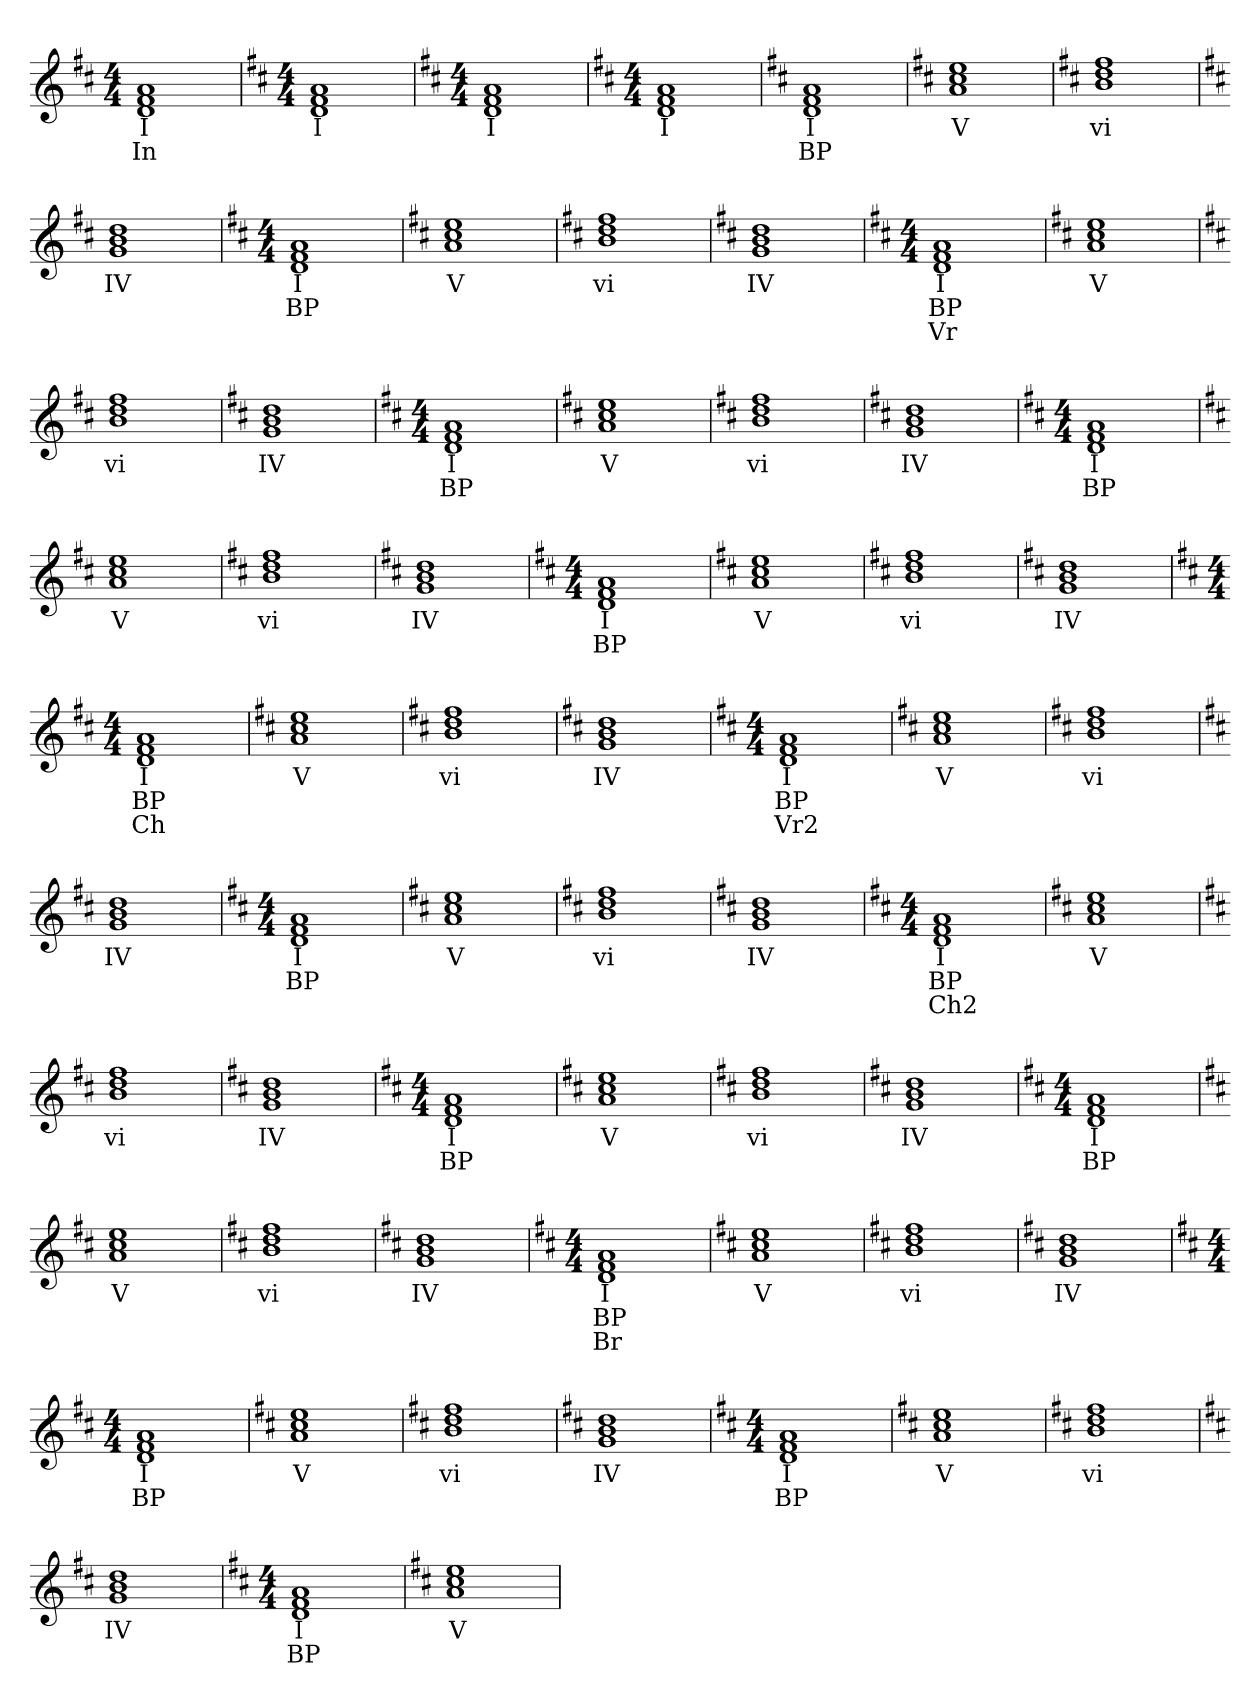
**kern	**text	**text	**text
*part1	*part1	*part1	*part1
*staff1	*staff1	*staff1	*staff1
*k[f#c#]	*	*	*
*D:	*	*	*
*M4/4	*	*	*
=	=	=	=
1d 1f# 1a	I	In	.
=	=	=	=
*k[f#c#]	*	*	*
*D:	*	*	*
*M4/4	*	*	*
1d 1f# 1a	I	.	.
=	=	=	=
*k[f#c#]	*	*	*
*D:	*	*	*
*M4/4	*	*	*
1d 1f# 1a	I	.	.
=	=	=	=
*k[f#c#]	*	*	*
*D:	*	*	*
*M4/4	*	*	*
1d 1f# 1a	I	.	.
=	=	=	=
*k[f#c#]	*	*	*
*D:	*	*	*
1d 1f# 1a	I	BP	.
=	=	=	=
*k[f#c#]	*	*	*
*D:	*	*	*
1a 1cc# 1ee	V	.	.
=	=	=	=
*k[f#c#]	*	*	*
*D:	*	*	*
1b 1dd 1ff#	vi	.	.
=	=	=	=
*k[f#c#]	*	*	*
*D:	*	*	*
1g 1b 1dd	IV	.	.
=	=	=	=
*k[f#c#]	*	*	*
*D:	*	*	*
*M4/4	*	*	*
1d 1f# 1a	I	BP	.
=	=	=	=
*k[f#c#]	*	*	*
*D:	*	*	*
1a 1cc# 1ee	V	.	.
=	=	=	=
*k[f#c#]	*	*	*
*D:	*	*	*
1b 1dd 1ff#	vi	.	.
=	=	=	=
*k[f#c#]	*	*	*
*D:	*	*	*
1g 1b 1dd	IV	.	.
=	=	=	=
*k[f#c#]	*	*	*
*D:	*	*	*
*M4/4	*	*	*
1d 1f# 1a	I	BP	Vr
=	=	=	=
*k[f#c#]	*	*	*
*D:	*	*	*
1a 1cc# 1ee	V	.	.
=	=	=	=
*k[f#c#]	*	*	*
*D:	*	*	*
1b 1dd 1ff#	vi	.	.
=	=	=	=
*k[f#c#]	*	*	*
*D:	*	*	*
1g 1b 1dd	IV	.	.
=	=	=	=
*k[f#c#]	*	*	*
*D:	*	*	*
*M4/4	*	*	*
1d 1f# 1a	I	BP	.
=	=	=	=
*k[f#c#]	*	*	*
*D:	*	*	*
1a 1cc# 1ee	V	.	.
=	=	=	=
*k[f#c#]	*	*	*
*D:	*	*	*
1b 1dd 1ff#	vi	.	.
=	=	=	=
*k[f#c#]	*	*	*
*D:	*	*	*
1g 1b 1dd	IV	.	.
=	=	=	=
*k[f#c#]	*	*	*
*D:	*	*	*
*M4/4	*	*	*
1d 1f# 1a	I	BP	.
=	=	=	=
*k[f#c#]	*	*	*
*D:	*	*	*
1a 1cc# 1ee	V	.	.
=	=	=	=
*k[f#c#]	*	*	*
*D:	*	*	*
1b 1dd 1ff#	vi	.	.
=	=	=	=
*k[f#c#]	*	*	*
*D:	*	*	*
1g 1b 1dd	IV	.	.
=	=	=	=
*k[f#c#]	*	*	*
*D:	*	*	*
*M4/4	*	*	*
1d 1f# 1a	I	BP	.
=	=	=	=
*k[f#c#]	*	*	*
*D:	*	*	*
1a 1cc# 1ee	V	.	.
=	=	=	=
*k[f#c#]	*	*	*
*D:	*	*	*
1b 1dd 1ff#	vi	.	.
=	=	=	=
*k[f#c#]	*	*	*
*D:	*	*	*
1g 1b 1dd	IV	.	.
=	=	=	=
*k[f#c#]	*	*	*
*D:	*	*	*
*M4/4	*	*	*
1d 1f# 1a	I	BP	Ch
=	=	=	=
*k[f#c#]	*	*	*
*D:	*	*	*
1a 1cc# 1ee	V	.	.
=	=	=	=
*k[f#c#]	*	*	*
*D:	*	*	*
1b 1dd 1ff#	vi	.	.
=	=	=	=
*k[f#c#]	*	*	*
*D:	*	*	*
1g 1b 1dd	IV	.	.
=	=	=	=
*k[f#c#]	*	*	*
*D:	*	*	*
*M4/4	*	*	*
1d 1f# 1a	I	BP	Vr2
=	=	=	=
*k[f#c#]	*	*	*
*D:	*	*	*
1a 1cc# 1ee	V	.	.
=	=	=	=
*k[f#c#]	*	*	*
*D:	*	*	*
1b 1dd 1ff#	vi	.	.
=	=	=	=
*k[f#c#]	*	*	*
*D:	*	*	*
1g 1b 1dd	IV	.	.
=	=	=	=
*k[f#c#]	*	*	*
*D:	*	*	*
*M4/4	*	*	*
1d 1f# 1a	I	BP	.
=	=	=	=
*k[f#c#]	*	*	*
*D:	*	*	*
1a 1cc# 1ee	V	.	.
=	=	=	=
*k[f#c#]	*	*	*
*D:	*	*	*
1b 1dd 1ff#	vi	.	.
=	=	=	=
*k[f#c#]	*	*	*
*D:	*	*	*
1g 1b 1dd	IV	.	.
=	=	=	=
*k[f#c#]	*	*	*
*D:	*	*	*
*M4/4	*	*	*
1d 1f# 1a	I	BP	Ch2
=	=	=	=
*k[f#c#]	*	*	*
*D:	*	*	*
1a 1cc# 1ee	V	.	.
=	=	=	=
*k[f#c#]	*	*	*
*D:	*	*	*
1b 1dd 1ff#	vi	.	.
=	=	=	=
*k[f#c#]	*	*	*
*D:	*	*	*
1g 1b 1dd	IV	.	.
=	=	=	=
*k[f#c#]	*	*	*
*D:	*	*	*
*M4/4	*	*	*
1d 1f# 1a	I	BP	.
=	=	=	=
*k[f#c#]	*	*	*
*D:	*	*	*
1a 1cc# 1ee	V	.	.
=	=	=	=
*k[f#c#]	*	*	*
*D:	*	*	*
1b 1dd 1ff#	vi	.	.
=	=	=	=
*k[f#c#]	*	*	*
*D:	*	*	*
1g 1b 1dd	IV	.	.
=	=	=	=
*k[f#c#]	*	*	*
*D:	*	*	*
*M4/4	*	*	*
1d 1f# 1a	I	BP	.
=	=	=	=
*k[f#c#]	*	*	*
*D:	*	*	*
1a 1cc# 1ee	V	.	.
=	=	=	=
*k[f#c#]	*	*	*
*D:	*	*	*
1b 1dd 1ff#	vi	.	.
=	=	=	=
*k[f#c#]	*	*	*
*D:	*	*	*
1g 1b 1dd	IV	.	.
=	=	=	=
*k[f#c#]	*	*	*
*D:	*	*	*
*M4/4	*	*	*
1d 1f# 1a	I	BP	Br
=	=	=	=
*k[f#c#]	*	*	*
*D:	*	*	*
1a 1cc# 1ee	V	.	.
=	=	=	=
*k[f#c#]	*	*	*
*D:	*	*	*
1b 1dd 1ff#	vi	.	.
=	=	=	=
*k[f#c#]	*	*	*
*D:	*	*	*
1g 1b 1dd	IV	.	.
=	=	=	=
*k[f#c#]	*	*	*
*D:	*	*	*
*M4/4	*	*	*
1d 1f# 1a	I	BP	.
=	=	=	=
*k[f#c#]	*	*	*
*D:	*	*	*
1a 1cc# 1ee	V	.	.
=	=	=	=
*k[f#c#]	*	*	*
*D:	*	*	*
1b 1dd 1ff#	vi	.	.
=	=	=	=
*k[f#c#]	*	*	*
*D:	*	*	*
1g 1b 1dd	IV	.	.
=	=	=	=
*k[f#c#]	*	*	*
*D:	*	*	*
*M4/4	*	*	*
1d 1f# 1a	I	BP	.
=	=	=	=
*k[f#c#]	*	*	*
*D:	*	*	*
1a 1cc# 1ee	V	.	.
=	=	=	=
*k[f#c#]	*	*	*
*D:	*	*	*
1b 1dd 1ff#	vi	.	.
=	=	=	=
*k[f#c#]	*	*	*
*D:	*	*	*
1g 1b 1dd	IV	.	.
=	=	=	=
*k[f#c#]	*	*	*
*D:	*	*	*
*M4/4	*	*	*
1d 1f# 1a	I	BP	.
=	=	=	=
*k[f#c#]	*	*	*
*D:	*	*	*
1a 1cc# 1ee	V	.	.
=	=	=	=
*-	*-	*-	*-
